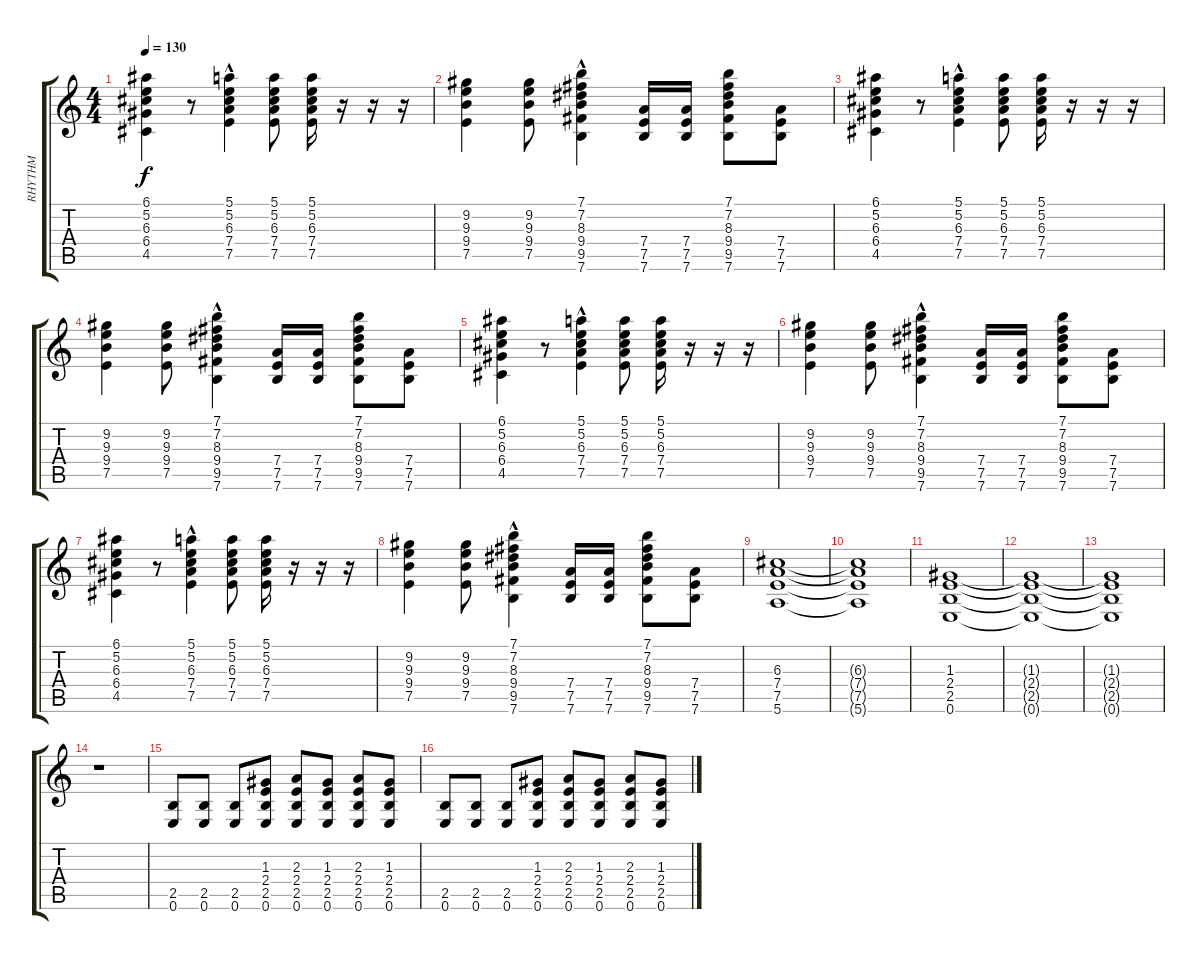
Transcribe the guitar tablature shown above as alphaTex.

\track ("RHYTHM" "RHYTHM") {instrument distortionguitar}
\staff {score tabs}
\tuning (E4 B3 G3 D3 A2 E2) {hide}
\ts (4 4)
\tempo 130
\clef g2
\ks c
(6.1 5.2 6.3 6.4 4.5).4{dy f} r.8 (5.1{hac} 5.2 6.3 7.4 7.5).4 (5.1 5.2 6.3 7.4 7.5).8 (5.1 5.2 6.3 7.4 7.5).16 r.16 r.16 r.16 |
(9.2 9.3 9.4 7.5).4 (9.2 9.3 9.4 7.5).8 (7.1{hac} 7.2 8.3 9.4 9.5 7.6).4 (7.4 7.5 7.6).16 (7.4 7.5 7.6).16 (7.1 7.2 8.3 9.4 9.5 7.6).8 (7.4 7.5 7.6).8 |
(6.1 5.2 6.3 6.4 4.5).4 r.8 (5.1{hac} 5.2 6.3 7.4 7.5).4 (5.1 5.2 6.3 7.4 7.5).8 (5.1 5.2 6.3 7.4 7.5).16 r.16 r.16 r.16 |
(9.2 9.3 9.4 7.5).4 (9.2 9.3 9.4 7.5).8 (7.1{hac} 7.2 8.3 9.4 9.5 7.6).4 (7.4 7.5 7.6).16 (7.4 7.5 7.6).16 (7.1 7.2 8.3 9.4 9.5 7.6).8 (7.4 7.5 7.6).8 |
(6.1 5.2 6.3 6.4 4.5).4 r.8 (5.1{hac} 5.2 6.3 7.4 7.5).4 (5.1 5.2 6.3 7.4 7.5).8 (5.1 5.2 6.3 7.4 7.5).16 r.16 r.16 r.16 |
(9.2 9.3 9.4 7.5).4 (9.2 9.3 9.4 7.5).8 (7.1{hac} 7.2 8.3 9.4 9.5 7.6).4 (7.4 7.5 7.6).16 (7.4 7.5 7.6).16 (7.1 7.2 8.3 9.4 9.5 7.6).8 (7.4 7.5 7.6).8 |
(6.1 5.2 6.3 6.4 4.5).4 r.8 (5.1{hac} 5.2 6.3 7.4 7.5).4 (5.1 5.2 6.3 7.4 7.5).8 (5.1 5.2 6.3 7.4 7.5).16 r.16 r.16 r.16 |
(9.2 9.3 9.4 7.5).4 (9.2 9.3 9.4 7.5).8 (7.1{hac} 7.2 8.3 9.4 9.5 7.6).4 (7.4 7.5 7.6).16 (7.4 7.5 7.6).16 (7.1 7.2 8.3 9.4 9.5 7.6).8 (7.4 7.5 7.6).8 |
(6.3 7.4 7.5 5.6).1 |
(6.3{t} 7.4{t} 7.5{t} 5.6{t}).1 |
(1.3 2.4 2.5 0.6).1 |
(1.3{t} 2.4{t} 2.5{t} 0.6{t}).1{volume 10} |
(1.3{t} 2.4{t} 2.5{t} 0.6{t}).1{volume 9} |
r.1 |
(2.5 0.6).8{volume 8} (2.5 0.6).8 (2.5 0.6).8 (1.3 2.4 2.5 0.6).8 (2.3 2.4 2.5 0.6).8 (1.3 2.4 2.5 0.6).8 (2.3 2.4 2.5 0.6).8 (1.3 2.4 2.5 0.6).8 |
(2.5 0.6).8 (2.5 0.6).8 (2.5 0.6).8 (1.3 2.4 2.5 0.6).8 (2.3 2.4 2.5 0.6).8 (1.3 2.4 2.5 0.6).8 (2.3 2.4 2.5 0.6).8 (1.3 2.4 2.5 0.6).8
